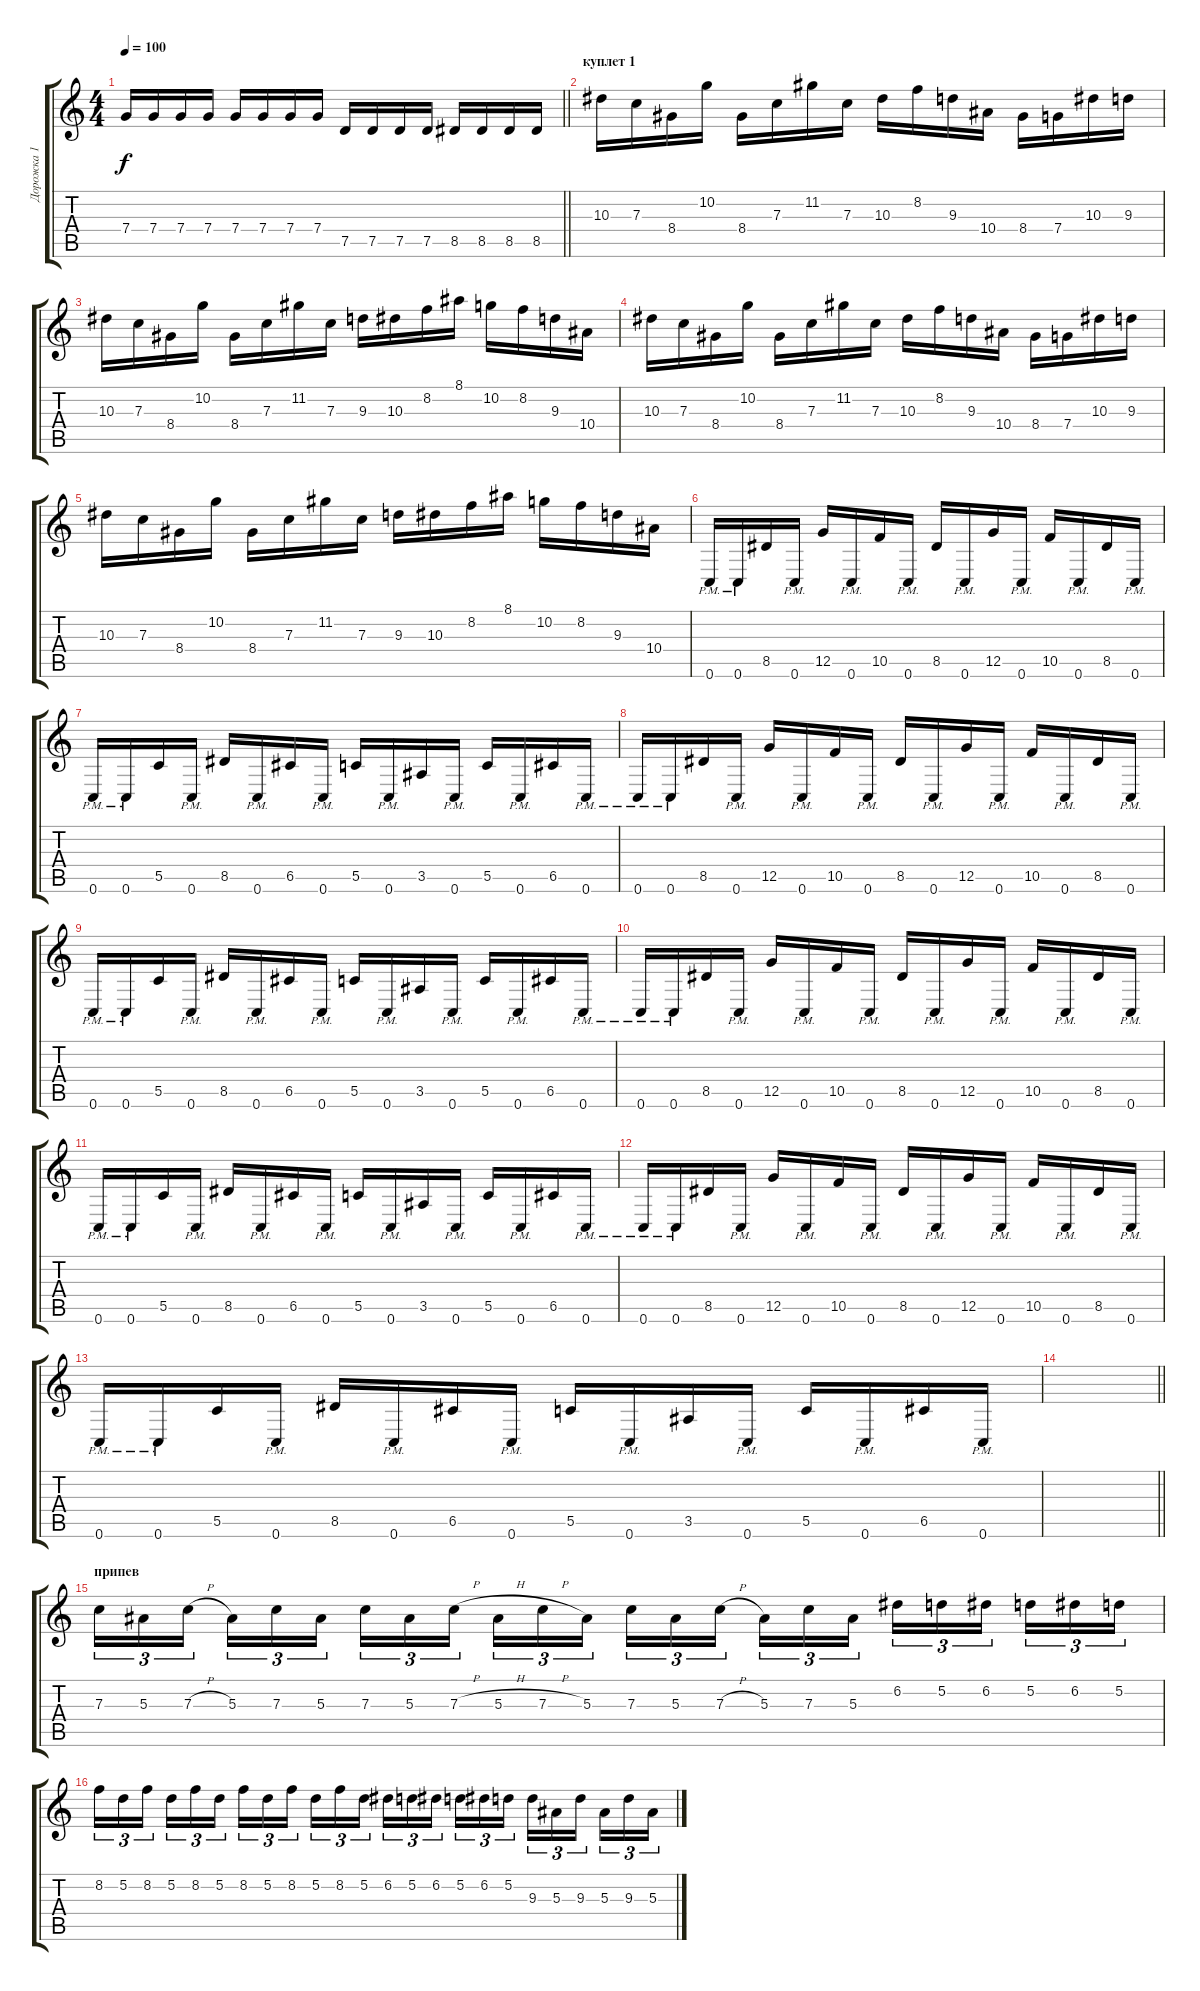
\track ("Дорожка 1" "Дорожка 1") {instrument distortionguitar}
\staff {score tabs}
\tuning (D4 A3 F3 C3 G2 C2) {hide}
\ts (4 4)
\tempo 100
\clef g2
\barLineRight lightlight
\ks c
7.4.16{dy f} 7.4.16 7.4.16 7.4.16 7.4.16 7.4.16 7.4.16 7.4.16 7.5.16 7.5.16 7.5.16 7.5.16 8.5.16 8.5.16 8.5.16 8.5.16 |
\section ("" "куплет 1")
10.3.16 7.3.16 8.4.16 10.2.16 8.4.16 7.3.16 11.2.16 7.3.16 10.3.16 8.2.16 9.3.16 10.4.16 8.4.16 7.4.16 10.3.16 9.3.16 |
10.3.16 7.3.16 8.4.16 10.2.16 8.4.16 7.3.16 11.2.16 7.3.16 9.3.16 10.3.16 8.2.16 8.1.16 10.2.16 8.2.16 9.3.16 10.4.16 |
10.3.16 7.3.16 8.4.16 10.2.16 8.4.16 7.3.16 11.2.16 7.3.16 10.3.16 8.2.16 9.3.16 10.4.16 8.4.16 7.4.16 10.3.16 9.3.16 |
10.3.16 7.3.16 8.4.16 10.2.16 8.4.16 7.3.16 11.2.16 7.3.16 9.3.16 10.3.16 8.2.16 8.1.16 10.2.16 8.2.16 9.3.16 10.4.16 |
0.6{pm}.16 0.6{pm}.16 8.5.16 0.6{pm}.16 12.5.16 0.6{pm}.16 10.5.16 0.6{pm}.16 8.5.16 0.6{pm}.16 12.5.16 0.6{pm}.16 10.5.16 0.6{pm}.16 8.5.16 0.6{pm}.16 |
0.6{pm}.16 0.6{pm}.16 5.5.16 0.6{pm}.16 8.5.16 0.6{pm}.16 6.5.16 0.6{pm}.16 5.5.16 0.6{pm}.16 3.5.16 0.6{pm}.16 5.5.16 0.6{pm}.16 6.5.16 0.6{pm}.16 |
0.6{pm}.16 0.6{pm}.16 8.5.16 0.6{pm}.16 12.5.16 0.6{pm}.16 10.5.16 0.6{pm}.16 8.5.16 0.6{pm}.16 12.5.16 0.6{pm}.16 10.5.16 0.6{pm}.16 8.5.16 0.6{pm}.16 |
0.6{pm}.16 0.6{pm}.16 5.5.16 0.6{pm}.16 8.5.16 0.6{pm}.16 6.5.16 0.6{pm}.16 5.5.16 0.6{pm}.16 3.5.16 0.6{pm}.16 5.5.16 0.6{pm}.16 6.5.16 0.6{pm}.16 |
0.6{pm}.16 0.6{pm}.16 8.5.16 0.6{pm}.16 12.5.16 0.6{pm}.16 10.5.16 0.6{pm}.16 8.5.16 0.6{pm}.16 12.5.16 0.6{pm}.16 10.5.16 0.6{pm}.16 8.5.16 0.6{pm}.16 |
0.6{pm}.16 0.6{pm}.16 5.5.16 0.6{pm}.16 8.5.16 0.6{pm}.16 6.5.16 0.6{pm}.16 5.5.16 0.6{pm}.16 3.5.16 0.6{pm}.16 5.5.16 0.6{pm}.16 6.5.16 0.6{pm}.16 |
0.6{pm}.16 0.6{pm}.16 8.5.16 0.6{pm}.16 12.5.16 0.6{pm}.16 10.5.16 0.6{pm}.16 8.5.16 0.6{pm}.16 12.5.16 0.6{pm}.16 10.5.16 0.6{pm}.16 8.5.16 0.6{pm}.16 |
0.6{pm}.16 0.6{pm}.16 5.5.16 0.6{pm}.16 8.5.16 0.6{pm}.16 6.5.16 0.6{pm}.16 5.5.16 0.6{pm}.16 3.5.16 0.6{pm}.16 5.5.16 0.6{pm}.16 6.5.16 0.6{pm}.16 |
\barLineRight lightlight
|
\section ("" "припев")
7.3.16{tu (3 2)} 5.3.16{tu (3 2)} 7.3{h}.16{tu (3 2) beam splitsecondary} 5.3.16{tu (3 2)} 7.3.16{tu (3 2)} 5.3.16{tu (3 2)} 7.3.16{tu (3 2)} 5.3.16{tu (3 2)} 7.3{h}.16{tu (3 2) beam splitsecondary} 5.3{h}.16{tu (3 2)} 7.3{h}.16{tu (3 2)} 5.3.16{tu (3 2)} 7.3.16{tu (3 2)} 5.3.16{tu (3 2)} 7.3{h}.16{tu (3 2) beam splitsecondary} 5.3.16{tu (3 2)} 7.3.16{tu (3 2)} 5.3.16{tu (3 2)} 6.2.16{tu (3 2)} 5.2.16{tu (3 2)} 6.2.16{tu (3 2) beam splitsecondary} 5.2.16{tu (3 2)} 6.2.16{tu (3 2)} 5.2.16{tu (3 2)} |
8.2.16{tu (3 2)} 5.2.16{tu (3 2)} 8.2.16{tu (3 2) beam splitsecondary} 5.2.16{tu (3 2)} 8.2.16{tu (3 2)} 5.2.16{tu (3 2)} 8.2.16{tu (3 2)} 5.2.16{tu (3 2)} 8.2.16{tu (3 2) beam splitsecondary} 5.2.16{tu (3 2)} 8.2.16{tu (3 2)} 5.2.16{tu (3 2)} 6.2.16{tu (3 2)} 5.2.16{tu (3 2)} 6.2.16{tu (3 2) beam splitsecondary} 5.2.16{tu (3 2)} 6.2.16{tu (3 2)} 5.2.16{tu (3 2)} 9.3.16{tu (3 2)} 5.3.16{tu (3 2)} 9.3.16{tu (3 2) beam splitsecondary} 5.3.16{tu (3 2)} 9.3.16{tu (3 2)} 5.3.16{tu (3 2)}
